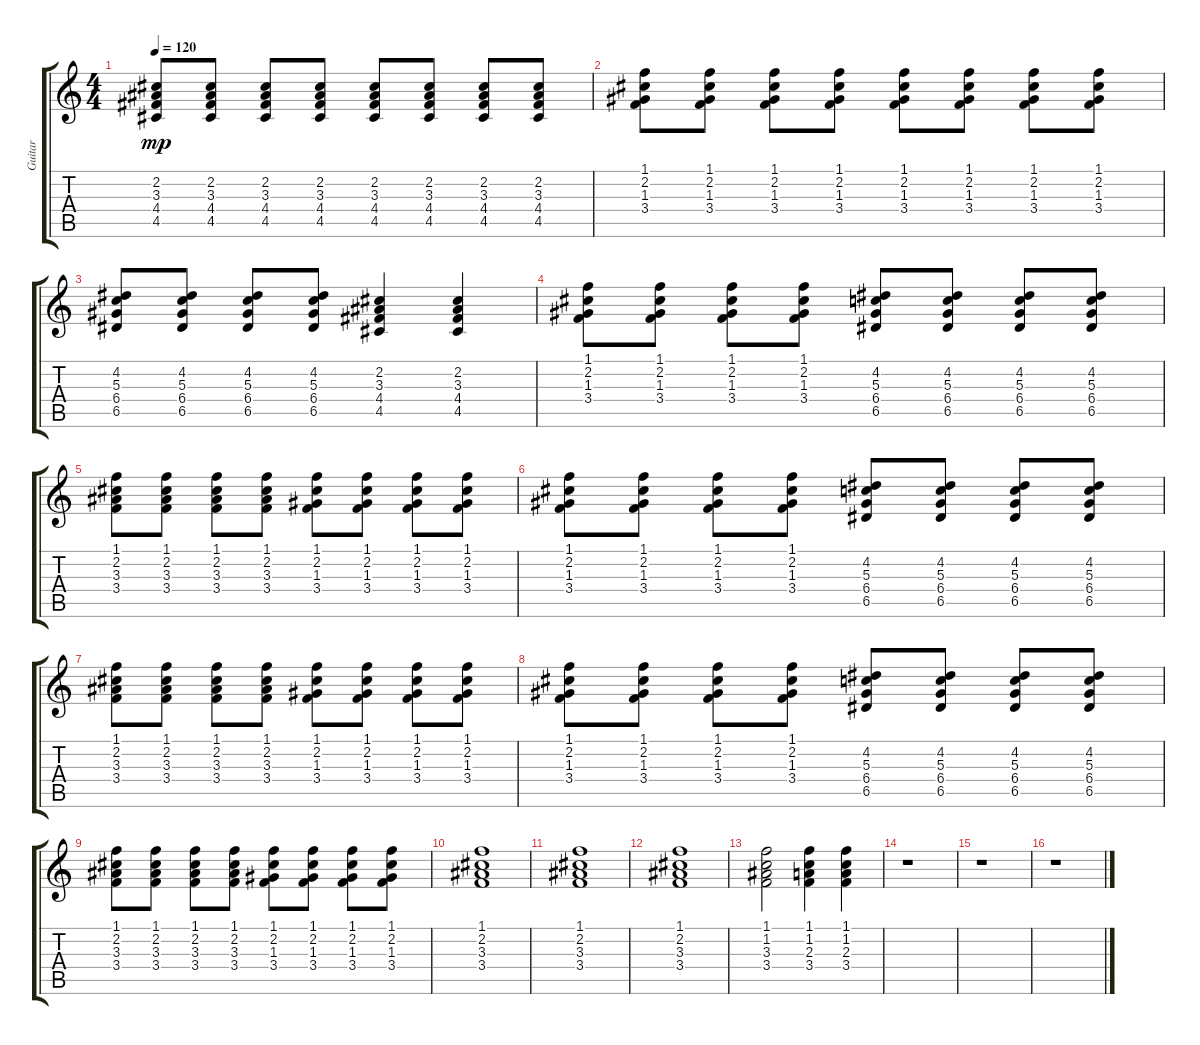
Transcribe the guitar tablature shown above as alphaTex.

\track ("Guitar" "Guitar") {instrument overdrivenguitar}
\staff {score tabs}
\tuning (E4 B3 G3 D3 A2 E2) {hide}
\ts (4 4)
\tempo 120
\clef g2
\ks c
(2.2 3.3 4.4 4.5).8{dy mp} (2.2 3.3 4.4 4.5).8 (2.2 3.3 4.4 4.5).8 (2.2 3.3 4.4 4.5).8 (2.2 3.3 4.4 4.5).8 (2.2 3.3 4.4 4.5).8 (2.2 3.3 4.4 4.5).8 (2.2 3.3 4.4 4.5).8 |
(1.1 2.2 1.3 3.4).8 (1.1 2.2 1.3 3.4).8 (1.1 2.2 1.3 3.4).8 (1.1 2.2 1.3 3.4).8 (1.1 2.2 1.3 3.4).8 (1.1 2.2 1.3 3.4).8 (1.1 2.2 1.3 3.4).8 (1.1 2.2 1.3 3.4).8 |
(4.2 5.3 6.4 6.5).8 (4.2 5.3 6.4 6.5).8 (4.2 5.3 6.4 6.5).8 (4.2 5.3 6.4 6.5).8 (2.2 3.3 4.4 4.5).4 (2.2 3.3 4.4 4.5).4 |
(1.1 2.2 1.3 3.4).8 (1.1 2.2 1.3 3.4).8 (1.1 2.2 1.3 3.4).8 (1.1 2.2 1.3 3.4).8 (4.2 5.3 6.4 6.5).8 (4.2 5.3 6.4 6.5).8 (4.2 5.3 6.4 6.5).8 (4.2 5.3 6.4 6.5).8 |
(1.1 2.2 3.3 3.4).8 (1.1 2.2 3.3 3.4).8 (1.1 2.2 3.3 3.4).8 (1.1 2.2 3.3 3.4).8 (1.1 2.2 1.3 3.4).8 (1.1 2.2 1.3 3.4).8 (1.1 2.2 1.3 3.4).8 (1.1 2.2 1.3 3.4).8 |
(1.1 2.2 1.3 3.4).8 (1.1 2.2 1.3 3.4).8 (1.1 2.2 1.3 3.4).8 (1.1 2.2 1.3 3.4).8 (4.2 5.3 6.4 6.5).8 (4.2 5.3 6.4 6.5).8 (4.2 5.3 6.4 6.5).8 (4.2 5.3 6.4 6.5).8 |
(1.1 2.2 3.3 3.4).8 (1.1 2.2 3.3 3.4).8 (1.1 2.2 3.3 3.4).8 (1.1 2.2 3.3 3.4).8 (1.1 2.2 1.3 3.4).8 (1.1 2.2 1.3 3.4).8 (1.1 2.2 1.3 3.4).8 (1.1 2.2 1.3 3.4).8 |
(1.1 2.2 1.3 3.4).8 (1.1 2.2 1.3 3.4).8 (1.1 2.2 1.3 3.4).8 (1.1 2.2 1.3 3.4).8 (4.2 5.3 6.4 6.5).8 (4.2 5.3 6.4 6.5).8 (4.2 5.3 6.4 6.5).8 (4.2 5.3 6.4 6.5).8 |
(1.1 2.2 3.3 3.4).8 (1.1 2.2 3.3 3.4).8 (1.1 2.2 3.3 3.4).8 (1.1 2.2 3.3 3.4).8 (1.1 2.2 1.3 3.4).8 (1.1 2.2 1.3 3.4).8 (1.1 2.2 1.3 3.4).8 (1.1 2.2 1.3 3.4).8 |
(1.1 2.2 3.3 3.4).1 |
(1.1 2.2 3.3 3.4).1 |
(1.1 2.2 3.3 3.4).1 |
(1.1 1.2 3.3 3.4).2 (1.1 1.2 2.3 3.4).4 (1.1 1.2 2.3 3.4).4 |
r.1 |
r.1 |
r.1
